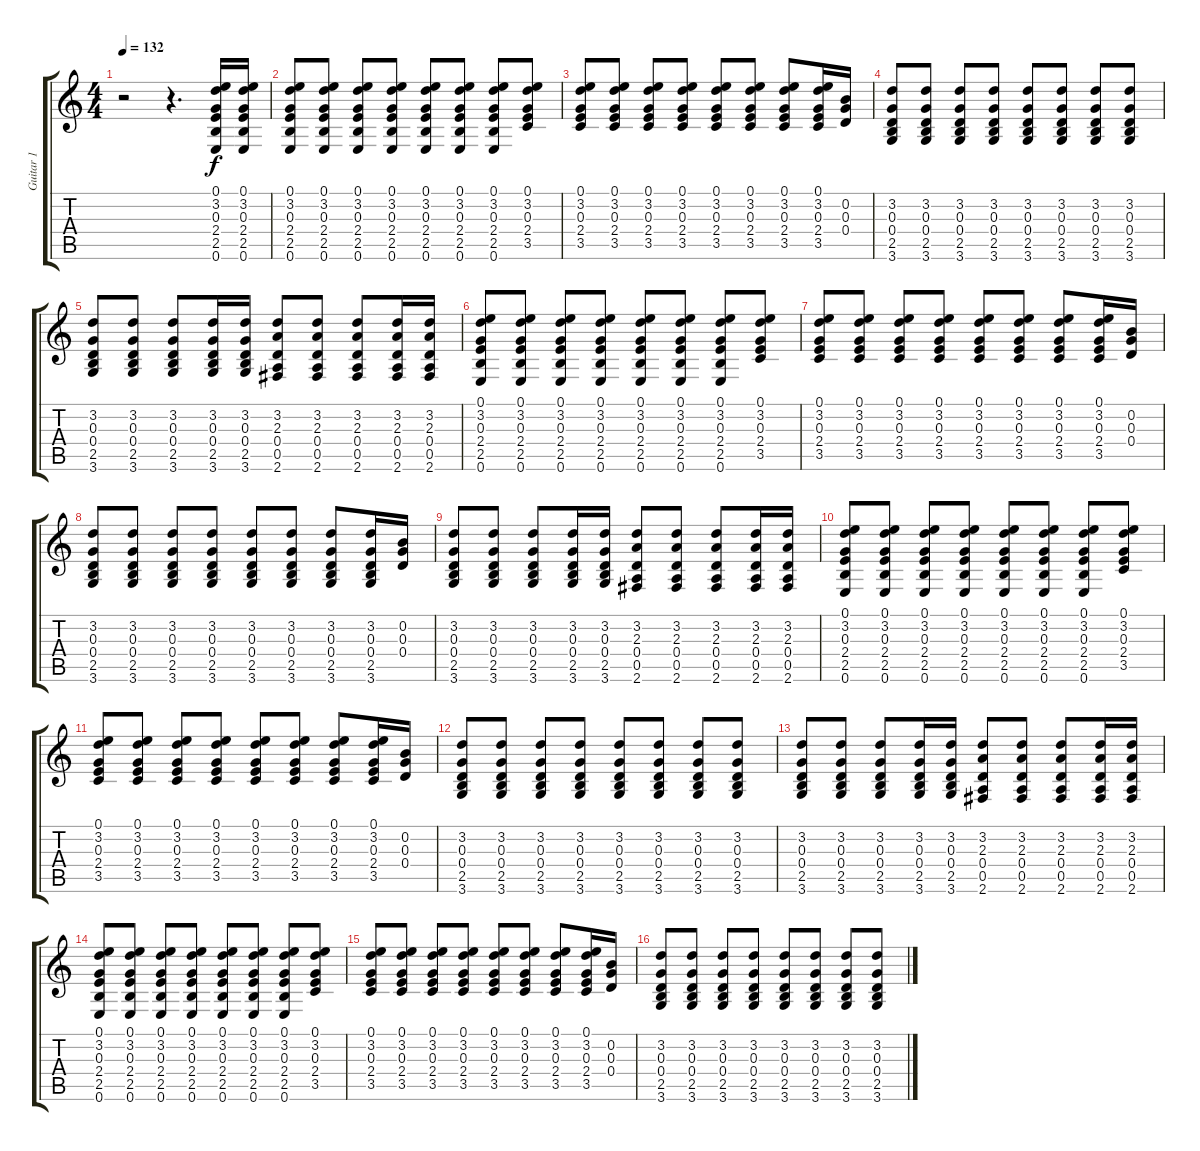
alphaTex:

\track ("Guitar 1" "Guitar 1") {instrument acousticguitarsteel}
\staff {score tabs}
\tuning (E4 B3 G3 D3 A2 E2) {hide}
\ts (4 4)
\tempo 132
\clef g2
\ks c
r.2{dy f instrument acousticguitarsteel} r.4{d} (0.1 3.2 0.3 2.4 2.5 0.6).16 (0.1 3.2 0.3 2.4 2.5 0.6).16 |
(0.1 3.2 0.3 2.4 2.5 0.6).8 (0.1 3.2 0.3 2.4 2.5 0.6).8 (0.1 3.2 0.3 2.4 2.5 0.6).8 (0.1 3.2 0.3 2.4 2.5 0.6).8 (0.1 3.2 0.3 2.4 2.5 0.6).8 (0.1 3.2 0.3 2.4 2.5 0.6).8 (0.1 3.2 0.3 2.4 2.5 0.6).8 (0.1 3.2 0.3 2.4 3.5).8 |
(0.1 3.2 0.3 2.4 3.5).8 (0.1 3.2 0.3 2.4 3.5).8 (0.1 3.2 0.3 2.4 3.5).8 (0.1 3.2 0.3 2.4 3.5).8 (0.1 3.2 0.3 2.4 3.5).8 (0.1 3.2 0.3 2.4 3.5).8 (0.1 3.2 0.3 2.4 3.5).8 (0.1 3.2 0.3 2.4 3.5).16 (0.2 0.3 0.4).16 |
(3.2 0.3 0.4 2.5 3.6).8 (3.2 0.3 0.4 2.5 3.6).8 (3.2 0.3 0.4 2.5 3.6).8 (3.2 0.3 0.4 2.5 3.6).8 (3.2 0.3 0.4 2.5 3.6).8 (3.2 0.3 0.4 2.5 3.6).8 (3.2 0.3 0.4 2.5 3.6).8 (3.2 0.3 0.4 2.5 3.6).8 |
(3.2 0.3 0.4 2.5 3.6).8 (3.2 0.3 0.4 2.5 3.6).8 (3.2 0.3 0.4 2.5 3.6).8 (3.2 0.3 0.4 2.5 3.6).16 (3.2 0.3 0.4 2.5 3.6).16 (3.2 2.3 0.4 0.5 2.6).8 (3.2 2.3 0.4 0.5 2.6).8 (3.2 2.3 0.4 0.5 2.6).8 (3.2 2.3 0.4 0.5 2.6).16 (3.2 2.3 0.4 0.5 2.6).16 |
(0.1 3.2 0.3 2.4 2.5 0.6).8 (0.1 3.2 0.3 2.4 2.5 0.6).8 (0.1 3.2 0.3 2.4 2.5 0.6).8 (0.1 3.2 0.3 2.4 2.5 0.6).8 (0.1 3.2 0.3 2.4 2.5 0.6).8 (0.1 3.2 0.3 2.4 2.5 0.6).8 (0.1 3.2 0.3 2.4 2.5 0.6).8 (0.1 3.2 0.3 2.4 3.5).8 |
(0.1 3.2 0.3 2.4 3.5).8 (0.1 3.2 0.3 2.4 3.5).8 (0.1 3.2 0.3 2.4 3.5).8 (0.1 3.2 0.3 2.4 3.5).8 (0.1 3.2 0.3 2.4 3.5).8 (0.1 3.2 0.3 2.4 3.5).8 (0.1 3.2 0.3 2.4 3.5).8 (0.1 3.2 0.3 2.4 3.5).16 (0.2 0.3 0.4).16 |
(3.2 0.3 0.4 2.5 3.6).8 (3.2 0.3 0.4 2.5 3.6).8 (3.2 0.3 0.4 2.5 3.6).8 (3.2 0.3 0.4 2.5 3.6).8 (3.2 0.3 0.4 2.5 3.6).8 (3.2 0.3 0.4 2.5 3.6).8 (3.2 0.3 0.4 2.5 3.6).8 (3.2 0.3 0.4 2.5 3.6).16 (0.2 0.3 0.4).16 |
(3.2 0.3 0.4 2.5 3.6).8 (3.2 0.3 0.4 2.5 3.6).8 (3.2 0.3 0.4 2.5 3.6).8 (3.2 0.3 0.4 2.5 3.6).16 (3.2 0.3 0.4 2.5 3.6).16 (3.2 2.3 0.4 0.5 2.6).8 (3.2 2.3 0.4 0.5 2.6).8 (3.2 2.3 0.4 0.5 2.6).8 (3.2 2.3 0.4 0.5 2.6).16 (3.2 2.3 0.4 0.5 2.6).16 |
(0.1 3.2 0.3 2.4 2.5 0.6).8 (0.1 3.2 0.3 2.4 2.5 0.6).8 (0.1 3.2 0.3 2.4 2.5 0.6).8 (0.1 3.2 0.3 2.4 2.5 0.6).8 (0.1 3.2 0.3 2.4 2.5 0.6).8 (0.1 3.2 0.3 2.4 2.5 0.6).8 (0.1 3.2 0.3 2.4 2.5 0.6).8 (0.1 3.2 0.3 2.4 3.5).8 |
(0.1 3.2 0.3 2.4 3.5).8 (0.1 3.2 0.3 2.4 3.5).8 (0.1 3.2 0.3 2.4 3.5).8 (0.1 3.2 0.3 2.4 3.5).8 (0.1 3.2 0.3 2.4 3.5).8 (0.1 3.2 0.3 2.4 3.5).8 (0.1 3.2 0.3 2.4 3.5).8 (0.1 3.2 0.3 2.4 3.5).16 (0.2 0.3 0.4).16 |
(3.2 0.3 0.4 2.5 3.6).8 (3.2 0.3 0.4 2.5 3.6).8 (3.2 0.3 0.4 2.5 3.6).8 (3.2 0.3 0.4 2.5 3.6).8 (3.2 0.3 0.4 2.5 3.6).8 (3.2 0.3 0.4 2.5 3.6).8 (3.2 0.3 0.4 2.5 3.6).8 (3.2 0.3 0.4 2.5 3.6).8 |
(3.2 0.3 0.4 2.5 3.6).8 (3.2 0.3 0.4 2.5 3.6).8 (3.2 0.3 0.4 2.5 3.6).8 (3.2 0.3 0.4 2.5 3.6).16 (3.2 0.3 0.4 2.5 3.6).16 (3.2 2.3 0.4 0.5 2.6).8 (3.2 2.3 0.4 0.5 2.6).8 (3.2 2.3 0.4 0.5 2.6).8 (3.2 2.3 0.4 0.5 2.6).16 (3.2 2.3 0.4 0.5 2.6).16 |
(0.1 3.2 0.3 2.4 2.5 0.6).8 (0.1 3.2 0.3 2.4 2.5 0.6).8 (0.1 3.2 0.3 2.4 2.5 0.6).8 (0.1 3.2 0.3 2.4 2.5 0.6).8 (0.1 3.2 0.3 2.4 2.5 0.6).8 (0.1 3.2 0.3 2.4 2.5 0.6).8 (0.1 3.2 0.3 2.4 2.5 0.6).8 (0.1 3.2 0.3 2.4 3.5).8 |
(0.1 3.2 0.3 2.4 3.5).8 (0.1 3.2 0.3 2.4 3.5).8 (0.1 3.2 0.3 2.4 3.5).8 (0.1 3.2 0.3 2.4 3.5).8 (0.1 3.2 0.3 2.4 3.5).8 (0.1 3.2 0.3 2.4 3.5).8 (0.1 3.2 0.3 2.4 3.5).8 (0.1 3.2 0.3 2.4 3.5).16 (0.2 0.3 0.4).16 |
(3.2 0.3 0.4 2.5 3.6).8 (3.2 0.3 0.4 2.5 3.6).8 (3.2 0.3 0.4 2.5 3.6).8 (3.2 0.3 0.4 2.5 3.6).8 (3.2 0.3 0.4 2.5 3.6).8 (3.2 0.3 0.4 2.5 3.6).8 (3.2 0.3 0.4 2.5 3.6).8 (3.2 0.3 0.4 2.5 3.6).8
